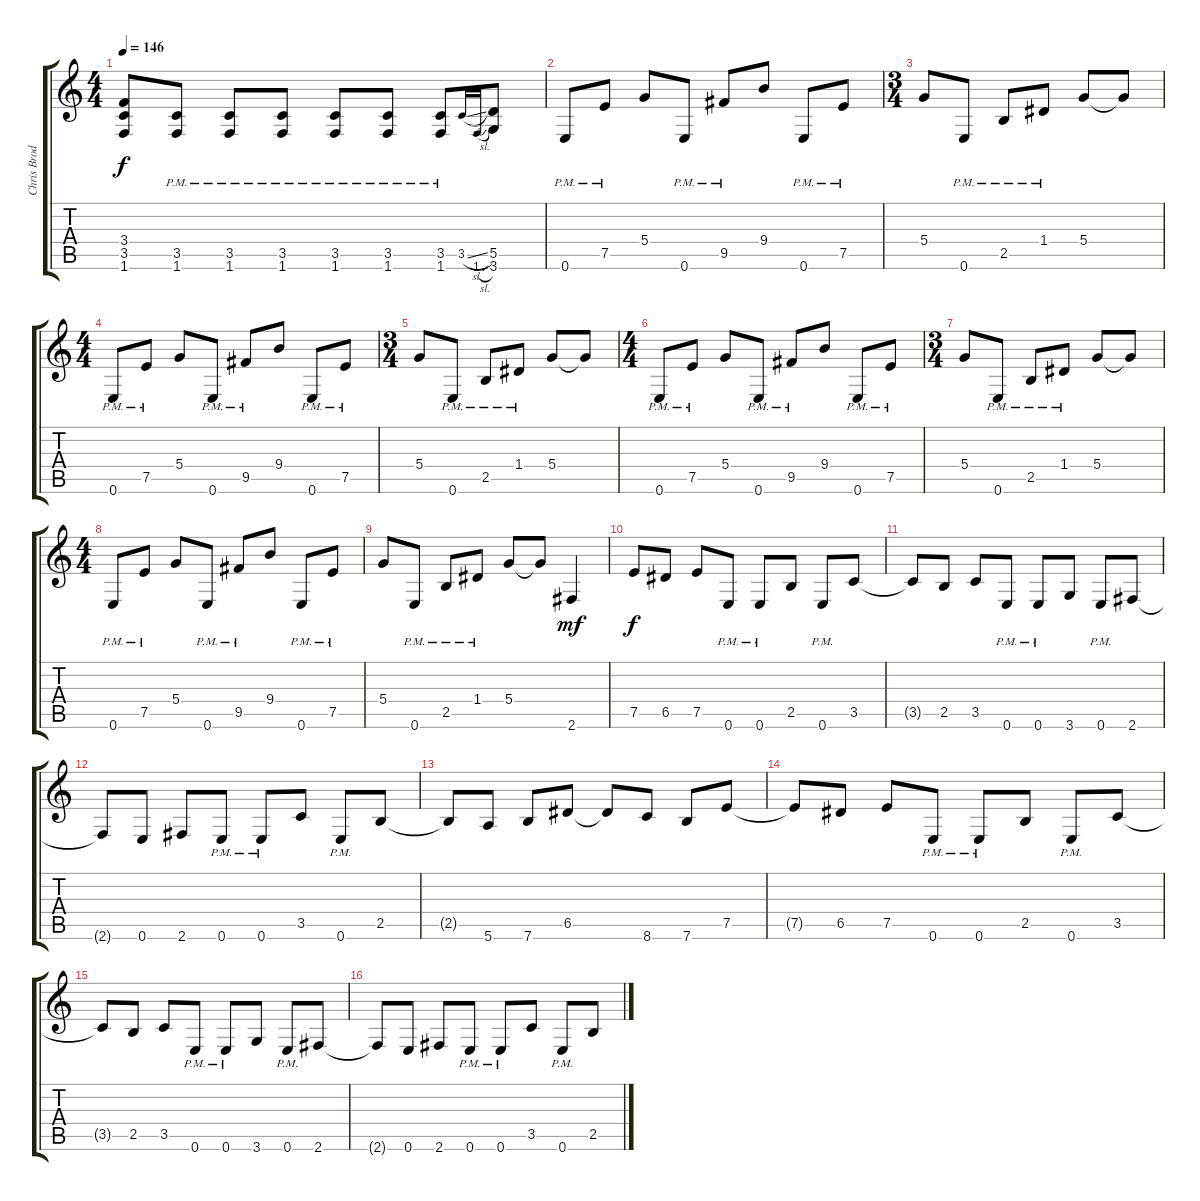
\track ("Chris Broderick Rythm Gtr." "Chris Brod") {instrument overdrivenguitar}
\staff {score tabs}
\tuning (E4 B3 G3 D3 A2 E2) {hide}
\ts (4 4)
\tempo 146
\clef g2
\ks c
(3.4{t} 3.5{t} 1.6{t}).8{dy f} (3.5{pm} 1.6{pm}).8 (3.5{pm} 1.6{pm}).8 (3.5{pm} 1.6{pm}).8 (3.5{pm} 1.6{pm}).8 (3.5{pm} 1.6{pm}).8 (3.5{pm} 1.6{pm}).8 3.5{sl}.16{gr onbeat} 1.6{sl}.16{gr onbeat} (5.5 3.6).8 |
0.6{pm}.8 7.5{pm}.8 5.4.8 0.6{pm}.8 9.5{pm}.8 9.4.8 0.6{pm}.8 7.5{pm}.8 |
\ts (3 4)
5.4.8 0.6{pm}.8 2.5{pm}.8 1.4{pm}.8 5.4.8 5.4{t}.8 |
\ts (4 4)
0.6{pm}.8 7.5{pm}.8 5.4.8 0.6{pm}.8 9.5{pm}.8 9.4.8 0.6{pm}.8 7.5{pm}.8 |
\ts (3 4)
5.4.8 0.6{pm}.8 2.5{pm}.8 1.4{pm}.8 5.4.8 5.4{t}.8 |
\ts (4 4)
0.6{pm}.8 7.5{pm}.8 5.4.8 0.6{pm}.8 9.5{pm}.8 9.4.8 0.6{pm}.8 7.5{pm}.8 |
\ts (3 4)
5.4.8 0.6{pm}.8 2.5{pm}.8 1.4{pm}.8 5.4.8 5.4{t}.8 |
\ts (4 4)
0.6{pm}.8 7.5{pm}.8 5.4.8 0.6{pm}.8 9.5{pm}.8 9.4.8 0.6{pm}.8 7.5{pm}.8 |
5.4.8 0.6{pm}.8 2.5{pm}.8 1.4{pm}.8 5.4.8 5.4{t}.8 2.6.4{dy mf} |
7.5.8{dy f} 6.5.8 7.5.8 0.6{pm}.8 0.6{pm}.8 2.5.8 0.6{pm}.8 3.5.8 |
3.5{t}.8 2.5.8 3.5.8 0.6{pm}.8 0.6{pm}.8 3.6.8 0.6{pm}.8 2.6.8 |
2.6{t}.8 0.6.8 2.6.8 0.6{pm}.8 0.6{pm}.8 3.5.8 0.6{pm}.8 2.5.8 |
2.5{t}.8 5.6.8 7.6.8 6.5.8 6.5{t}.8 8.6.8 7.6.8 7.5.8 |
7.5{t}.8 6.5.8 7.5.8 0.6{pm}.8 0.6{pm}.8 2.5.8 0.6{pm}.8 3.5.8 |
3.5{t}.8 2.5.8 3.5.8 0.6{pm}.8 0.6{pm}.8 3.6.8 0.6{pm}.8 2.6.8 |
2.6{t}.8 0.6.8 2.6.8 0.6{pm}.8 0.6{pm}.8 3.5.8 0.6{pm}.8 2.5.8
